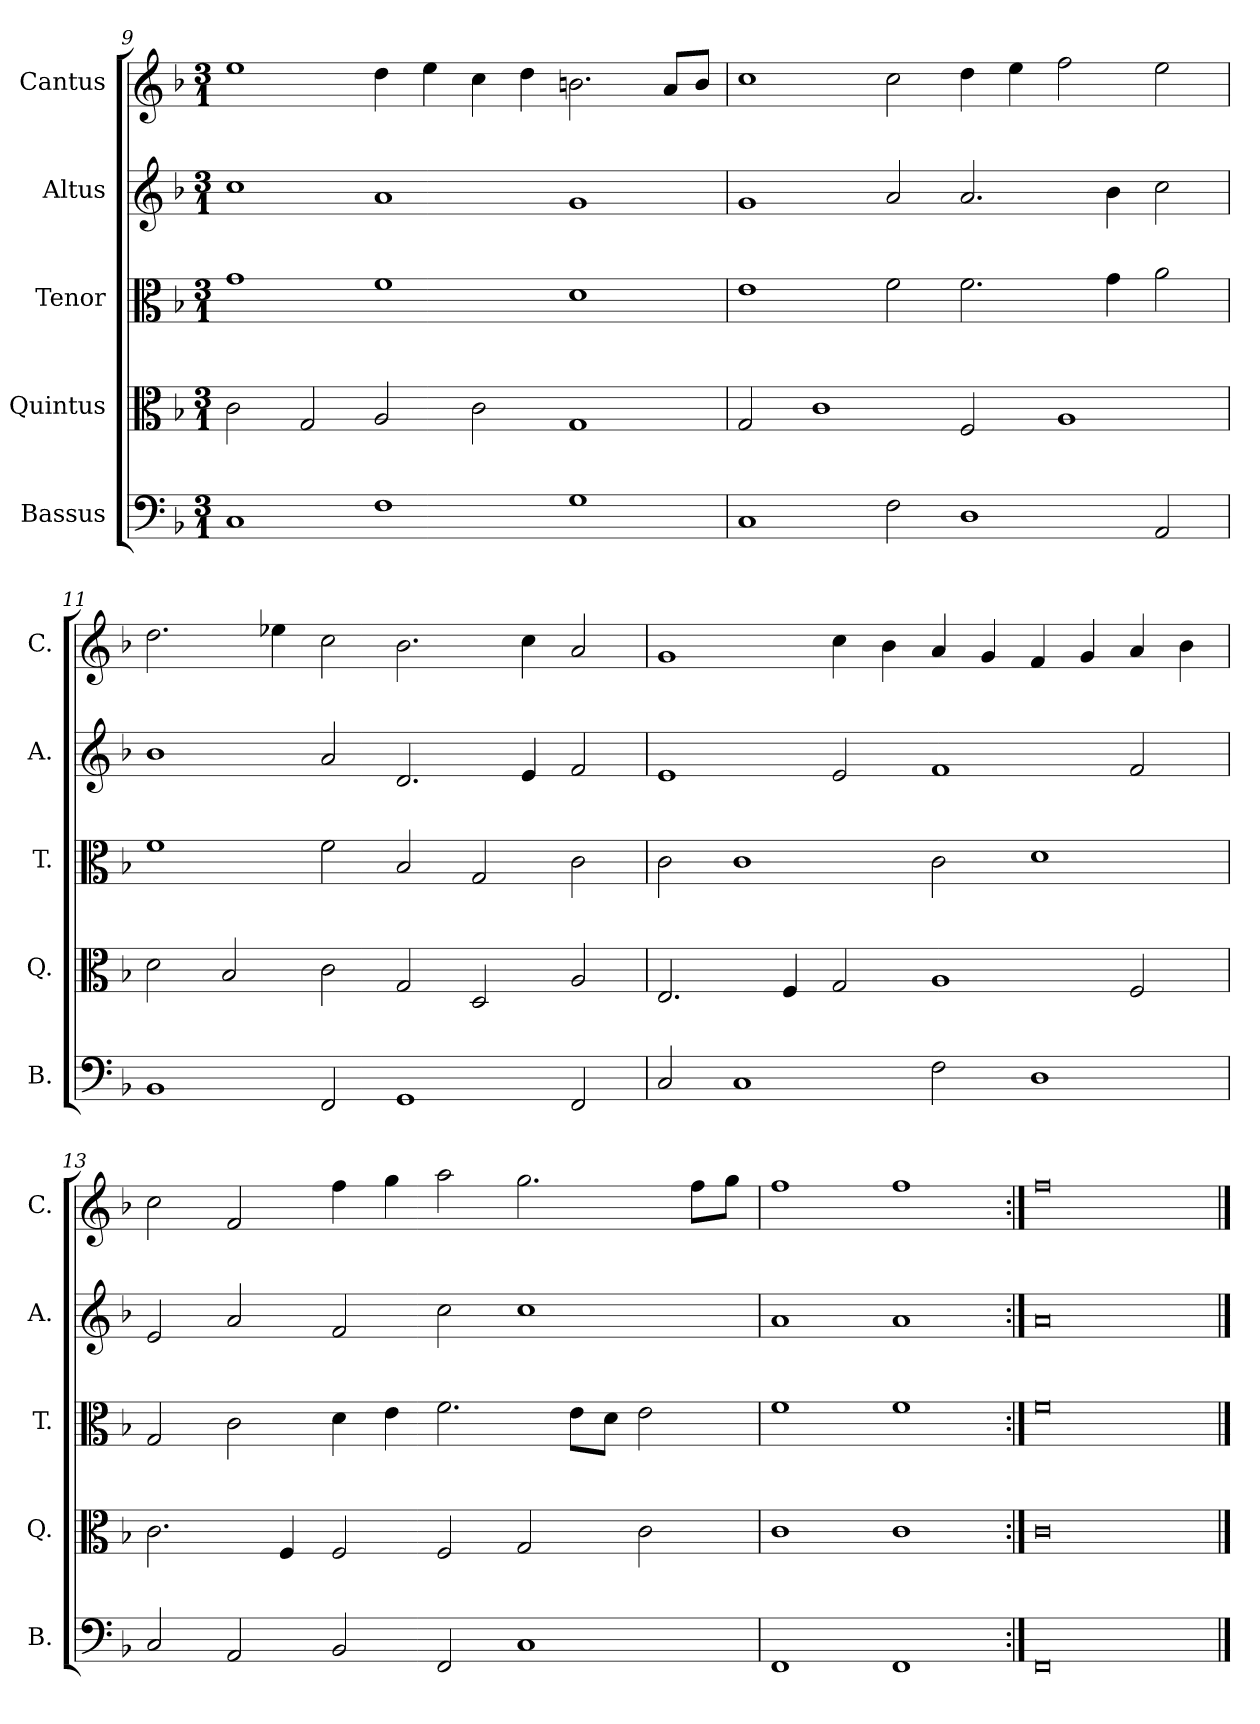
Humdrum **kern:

**kern	**kern	**kern	**kern	**kern
*part5	*part4	*part3	*part2	*part1
*staff5	*staff4	*staff3	*staff2	*staff1
*I"Bassus	*I"Quintus	*I"Tenor	*I"Altus	*I"Cantus
*I'B.	*I'Q.	*I'T.	*I'A.	*I'C.
*clefF4	*clefC3	*clefC3	*clefG2	*clefG2
*k[b-]	*k[b-]	*k[b-]	*k[b-]	*k[b-]
*F:	*F:	*F:	*F:	*F:
*M3/1	*M3/1	*M3/1	*M3/1	*M3/1
=9	=9	=9	=9	=9
1C/	2c\	1g\	1cc\	1ee\
.	2G/	.	.	.
1F\	2A/	1f\	1a/	4dd\
.	.	.	.	4ee\
.	2c\	.	.	4cc\
.	.	.	.	4dd\
1G\	1G/	1d\	1g/	2.bn\
.	.	.	.	8a/L
.	.	.	.	8b/J
=10	=10	=10	=10	=10
1C/	2G/	1e\	1g/	1cc\
.	1c\	.	.	.
2F\	.	2f\	2a/	2cc\
1D\	2F/	2.f\	2.a/	4dd\
.	.	.	.	4ee\
.	1A/	.	.	2ff\
.	.	4g\	4b-\	.
2AA/	.	2a\	2cc\	2ee\
!!LO:LB:g=z
=11	=11	=11	=11	=11
1BB-/	2d\	1f\	1b-\	2.dd\
.	2B-/	.	.	.
.	.	.	.	4ee-X\
2FF/	2c\	2f\	2a/	2cc\
1GG/	2G/	2B-/	2.d/	2.b-\
.	2D/	2G/	.	.
.	.	.	4e/	4cc\
2FF/	2A/	2c\	2f/	2a/
=12	=12	=12	=12	=12
2C/	2.E/	2c\	1e/	1g/
1C/	.	1c\	.	.
.	4F/	.	.	.
.	2G/	.	2e/	4cc\
.	.	.	.	4b-\
2F\	1A/	2c\	1f/	4a/
.	.	.	.	4g/
1D\	.	1d\	.	4f/
.	.	.	.	4g/
.	2F/	.	2f/	4a/
.	.	.	.	4b-\
=13	=13	=13	=13	=13
2C/	2.c\	2G/	2e/	2cc\
2AA/	.	2c\	2a/	2f/
.	4F/	.	.	.
2BB-/	2F/	4d\	2f/	4ff\
.	.	4e\	.	4gg\
2FF/	2F/	2.f\	2cc\	2aa\
1C/	2G/	.	1cc\	2.gg\
.	.	8e\L	.	.
.	.	8d\J	.	.
.	2c\	2e\	.	.
.	.	.	.	8ff\L
.	.	.	.	8gg\J
=14	=14	=14	=14	=14
1FF/	1c\	1f\	1a/	1ff\
1FF/	1c\	1f\	1a/	1ff\
=15:|!	=15:|!	=15:|!	=15:|!	=15:|!
0FF/	0c\	0f\	0a/	0ff\
==	==	==	==	==
*-	*-	*-	*-	*-
